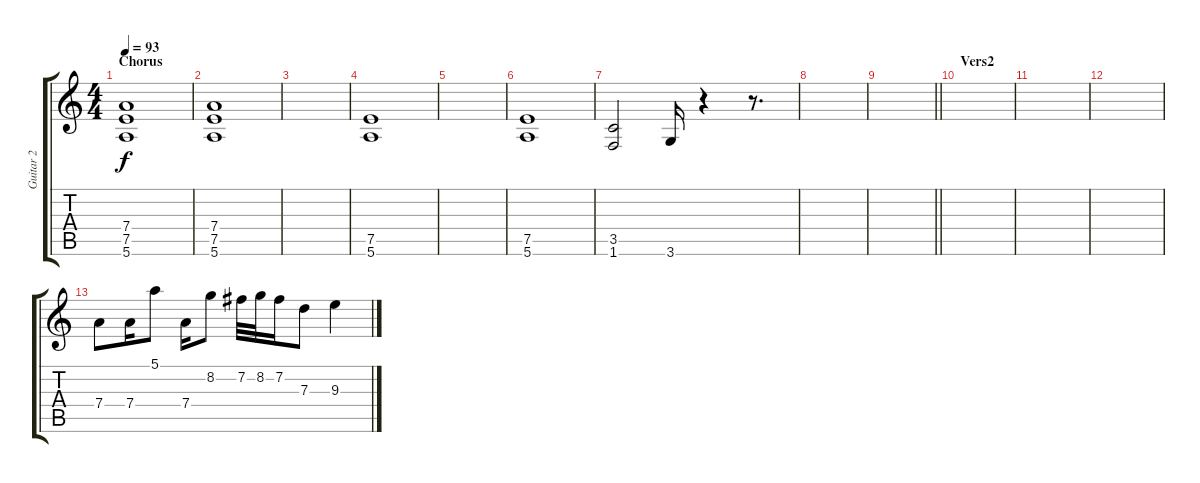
\track ("Guitar 2" "Guitar 2") {instrument overdrivenguitar bank 255}
\staff {score tabs}
\tuning (E4 B3 G3 D3 A2 E2) {hide}
\ts (4 4)
\section ("" "Chorus")
\tempo 93
\clef g2
\ks c
(7.4 7.5 5.6).1{dy f} |
(7.4 7.5 5.6).1 |
|
(7.5 5.6).1 |
|
(7.5 5.6).1 |
(3.5 1.6).2 3.6.16 r.4 r.8{d} |
|
\barLineRight lightlight
|
\section ("" "Vers2")
|
|
|
7.4.8 7.4.16 5.1.8 7.4.16 8.2.8 7.2.32 8.2.32 7.2.16 7.3.8 9.3.4
